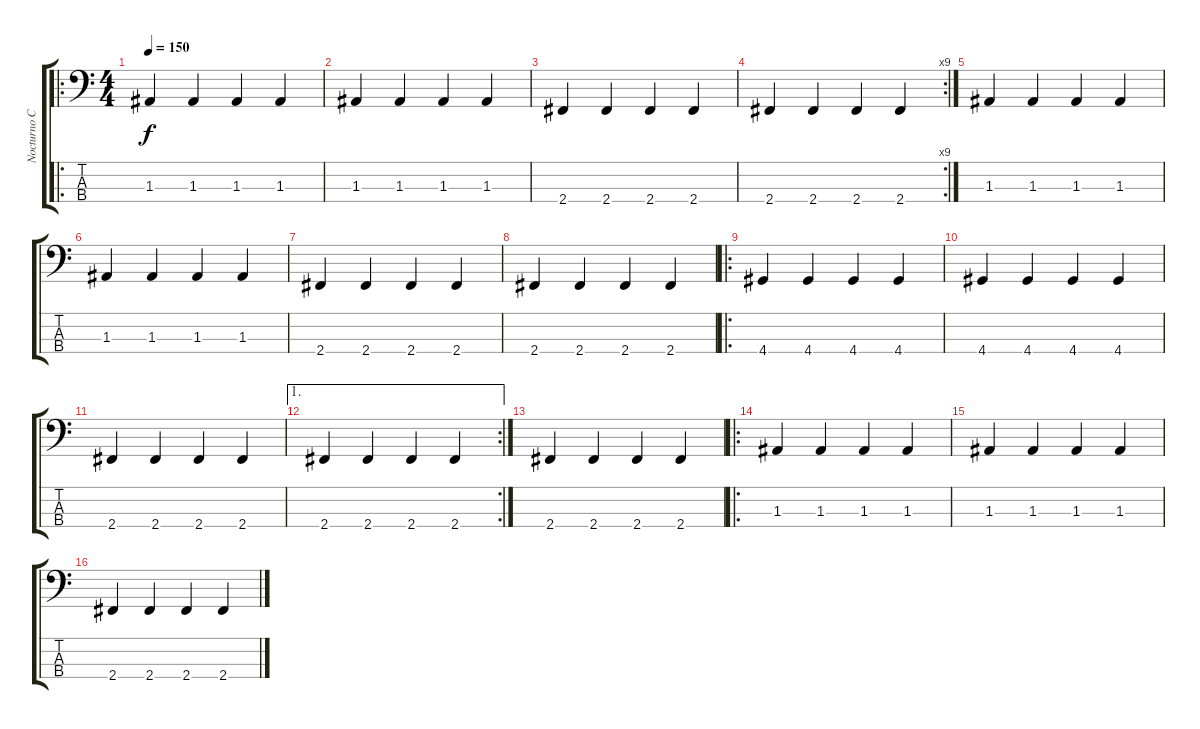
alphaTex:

\track ("Nocturno Culto" "Nocturno C") {instrument slapbass1}
\staff {score tabs}
\tuning (G2 D2 A1 E1) {hide}
\ro
\ts (4 4)
\tempo 150
\clef f4
\ks c
1.3.4{dy f instrument slapbass1} 1.3.4 1.3.4 1.3.4 |
1.3.4 1.3.4 1.3.4 1.3.4 |
2.4.4 2.4.4 2.4.4 2.4.4 |
\rc 9
2.4.4 2.4.4 2.4.4 2.4.4 |
1.3.4 1.3.4 1.3.4 1.3.4 |
1.3.4 1.3.4 1.3.4 1.3.4 |
2.4.4 2.4.4 2.4.4 2.4.4 |
2.4.4 2.4.4 2.4.4 2.4.4 |
\ro
4.4.4 4.4.4 4.4.4 4.4.4 |
4.4.4 4.4.4 4.4.4 4.4.4 |
2.4.4 2.4.4 2.4.4 2.4.4 |
\ae 1
\rc 2
2.4.4 2.4.4 2.4.4 2.4.4 |
2.4.4 2.4.4 2.4.4 2.4.4 |
\ro
1.3.4 1.3.4 1.3.4 1.3.4 |
1.3.4 1.3.4 1.3.4 1.3.4 |
2.4.4 2.4.4 2.4.4 2.4.4
